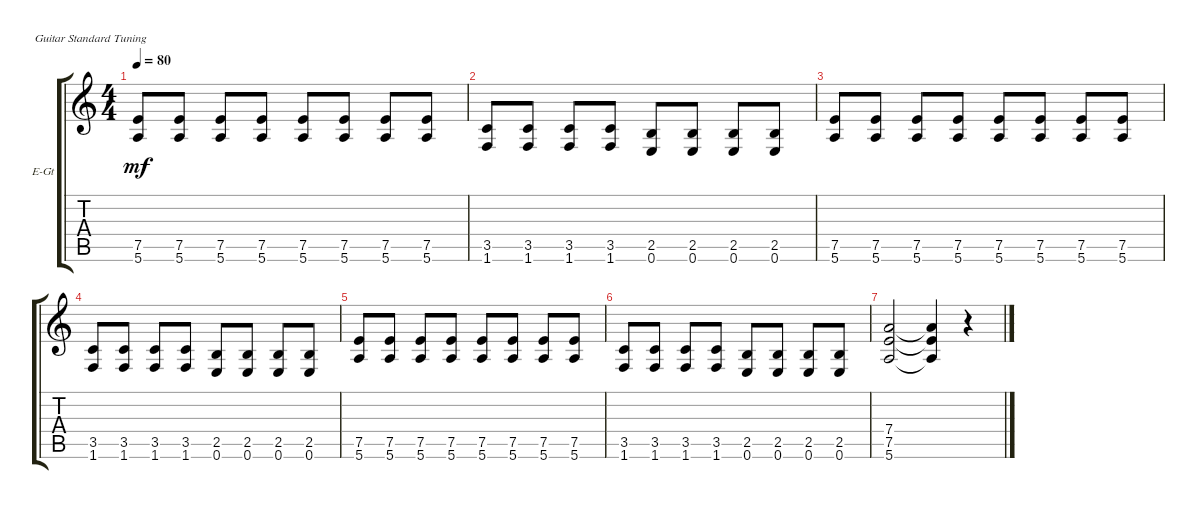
\defaultSystemsLayout 4
\bracketExtendMode groupsimilarinstruments
\firstSystemTrackNameOrientation horizontal
\otherSystemsTrackNameOrientation horizontal
\track ("Electric Guitar" "E-Gt") {instrument electricguitarclean}
\staff {score tabs}
\tuning (E4 B3 G3 D3 A2 E2)
\ts (4 4)
\tempo 80
\clef g2
\ks c
(7.5 5.6).8{dy mf} (7.5 5.6).8 (7.5 5.6).8 (7.5 5.6).8 (7.5 5.6).8 (7.5 5.6).8 (7.5 5.6).8 (7.5 5.6).8 |
(3.5 1.6).8 (3.5 1.6).8 (3.5 1.6).8 (3.5 1.6).8 (2.5 0.6).8 (2.5 0.6).8 (2.5 0.6).8 (2.5 0.6).8 |
(7.5 5.6).8 (7.5 5.6).8 (7.5 5.6).8 (7.5 5.6).8 (7.5 5.6).8 (7.5 5.6).8 (7.5 5.6).8 (7.5 5.6).8 |
(3.5 1.6).8 (3.5 1.6).8 (3.5 1.6).8 (3.5 1.6).8 (2.5 0.6).8 (2.5 0.6).8 (2.5 0.6).8 (2.5 0.6).8 |
(7.5 5.6).8 (7.5 5.6).8 (7.5 5.6).8 (7.5 5.6).8 (7.5 5.6).8 (7.5 5.6).8 (7.5 5.6).8 (7.5 5.6).8 |
(3.5 1.6).8 (3.5 1.6).8 (3.5 1.6).8 (3.5 1.6).8 (2.5 0.6).8 (2.5 0.6).8 (2.5 0.6).8 (2.5 0.6).8 |
(7.4 7.5 5.6).2 (7.4{t} 7.5{t} 5.6{t}).4 r.4
